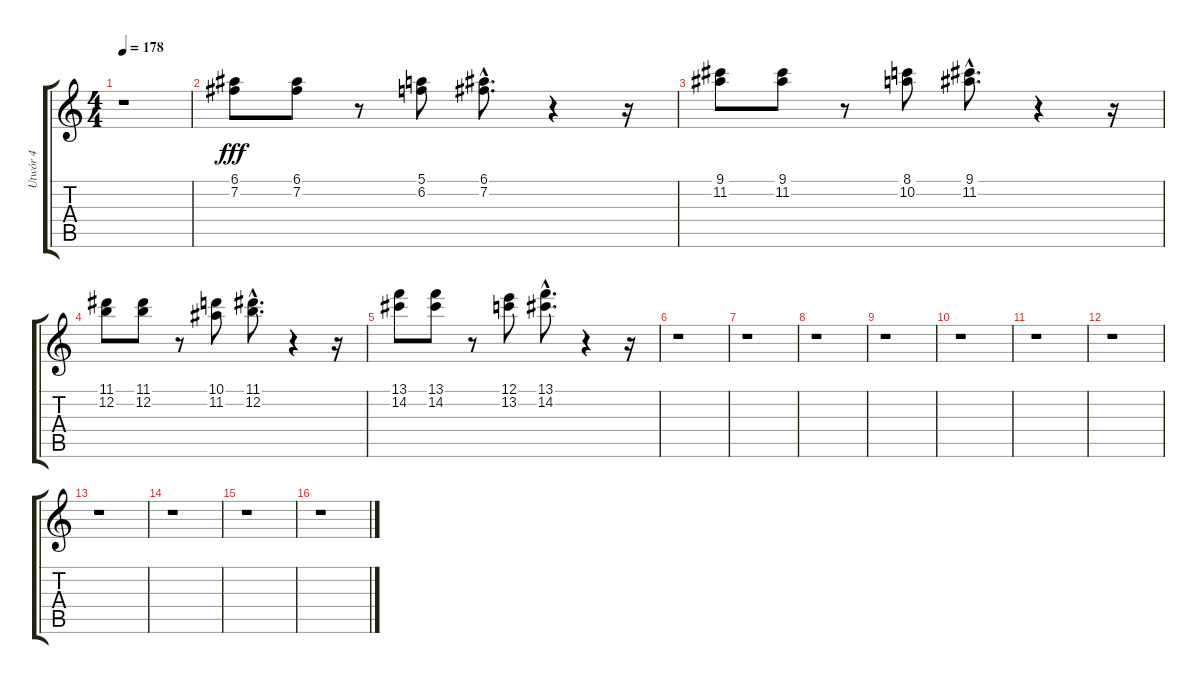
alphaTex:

\track ("Utwór 4" "Utwór 4") {instrument electricguitarclean}
\staff {score tabs}
\tuning (E4 B3 G3 D3 A2 E2) {hide}
\ts (4 4)
\tempo 178
\clef g2
\ks c
r.1{dy fff instrument electricguitarclean} |
(6.1 7.2).8 (6.1 7.2).8 r.8 (5.1 6.2).8 (6.1{hac} 7.2{hac}).8{d} r.4 r.16 |
(9.1 11.2).8 (9.1 11.2).8 r.8 (8.1 10.2).8 (9.1{hac} 11.2{hac}).8{d} r.4 r.16 |
(11.1 12.2).8 (11.1 12.2).8 r.8 (10.1 11.2).8 (11.1{hac} 12.2{hac}).8{d} r.4 r.16 |
(13.1 14.2).8 (13.1 14.2).8 r.8 (12.1 13.2).8 (13.1{hac} 14.2{hac}).8{d} r.4 r.16 |
r.1 |
r.1 |
r.1 |
r.1 |
r.1 |
r.1 |
r.1 |
r.1 |
r.1 |
r.1 |
r.1
